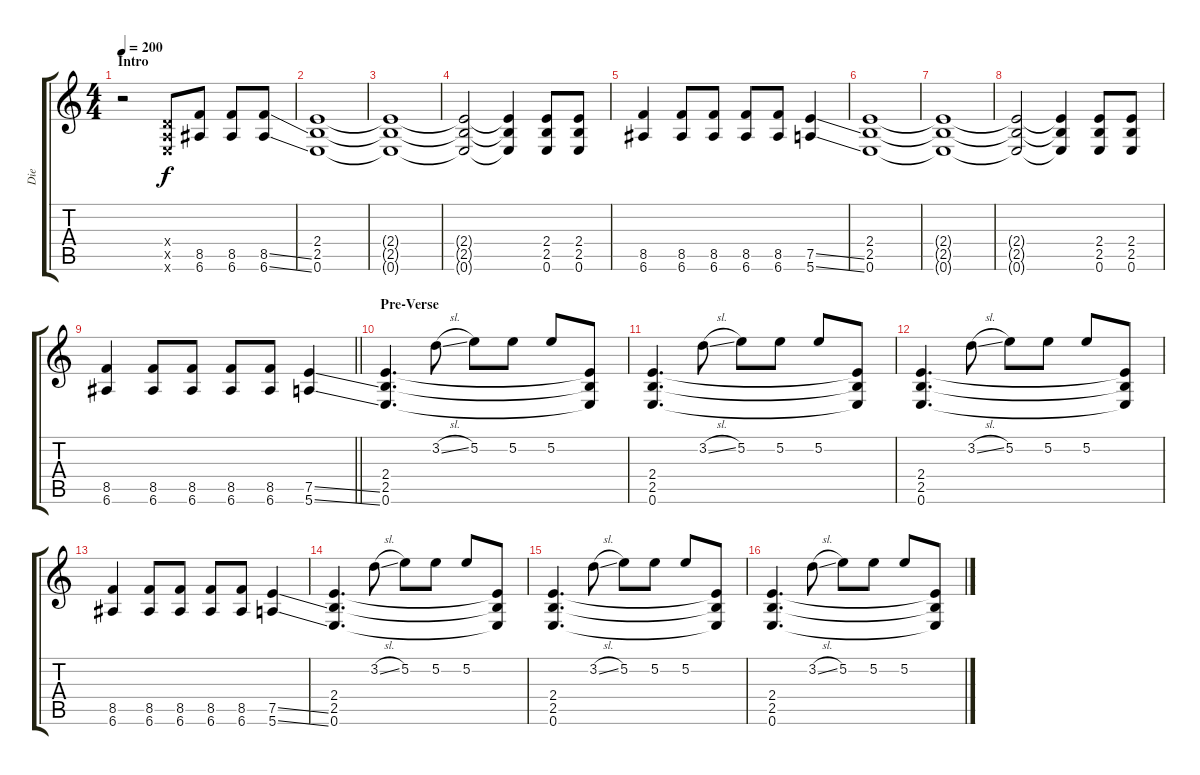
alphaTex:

\track ("Die" "Die") {instrument overdrivenguitar}
\staff {score tabs}
\tuning (E4 B3 G3 D3 A2 E2) {hide}
\ts (4 4)
\section ("" "Intro")
\tempo 200
\clef g2
\ks c
r.2{dy f instrument overdrivenguitar} (0.4{x} 0.5{x} 0.6{x}).8 (8.5 6.6).8 (8.5 6.6).8 (8.5{ss} 6.6{ss}).8 |
(2.4 2.5 0.6).1 |
(2.4{t} 2.5{t} 0.6{t}).1 |
(2.4{t} 2.5{t} 0.6{t}).2 (2.4{t} 2.5{t} 0.6{t}).4 (2.4 2.5 0.6).8 (2.4 2.5 0.6).8 |
(8.5 6.6).4 (8.5 6.6).8 (8.5 6.6).8 (8.5 6.6).8 (8.5 6.6).8 (7.5{ss} 5.6{ss}).4 |
(2.4 2.5 0.6).1 |
(2.4{t} 2.5{t} 0.6{t}).1 |
(2.4{t} 2.5{t} 0.6{t}).2 (2.4{t} 2.5{t} 0.6{t}).4 (2.4 2.5 0.6).8 (2.4 2.5 0.6).8 |
\barLineRight lightlight
(8.5 6.6).4 (8.5 6.6).8 (8.5 6.6).8 (8.5 6.6).8 (8.5 6.6).8 (7.5{ss} 5.6{ss}).4 |
\section ("" "Pre-Verse")
(2.4 2.5 0.6).4{d} 3.2{sl}.8 5.2.8 5.2.8 5.2.8 (2.4{t} 2.5{t} 0.6{t}).8 |
(2.4 2.5 0.6).4{d} 3.2{sl}.8 5.2.8 5.2.8 5.2.8 (2.4{t} 2.5{t} 0.6{t}).8 |
(2.4 2.5 0.6).4{d} 3.2{sl}.8 5.2.8 5.2.8 5.2.8 (2.4{t} 2.5{t} 0.6{t}).8 |
(8.5 6.6).4 (8.5 6.6).8 (8.5 6.6).8 (8.5 6.6).8 (8.5 6.6).8 (7.5{ss} 5.6{ss}).4 |
(2.4 2.5 0.6).4{d} 3.2{sl}.8 5.2.8 5.2.8 5.2.8 (2.4{t} 2.5{t} 0.6{t}).8 |
(2.4 2.5 0.6).4{d} 3.2{sl}.8 5.2.8 5.2.8 5.2.8 (2.4{t} 2.5{t} 0.6{t}).8 |
(2.4 2.5 0.6).4{d} 3.2{sl}.8 5.2.8 5.2.8 5.2.8 (2.4{t} 2.5{t} 0.6{t}).8
